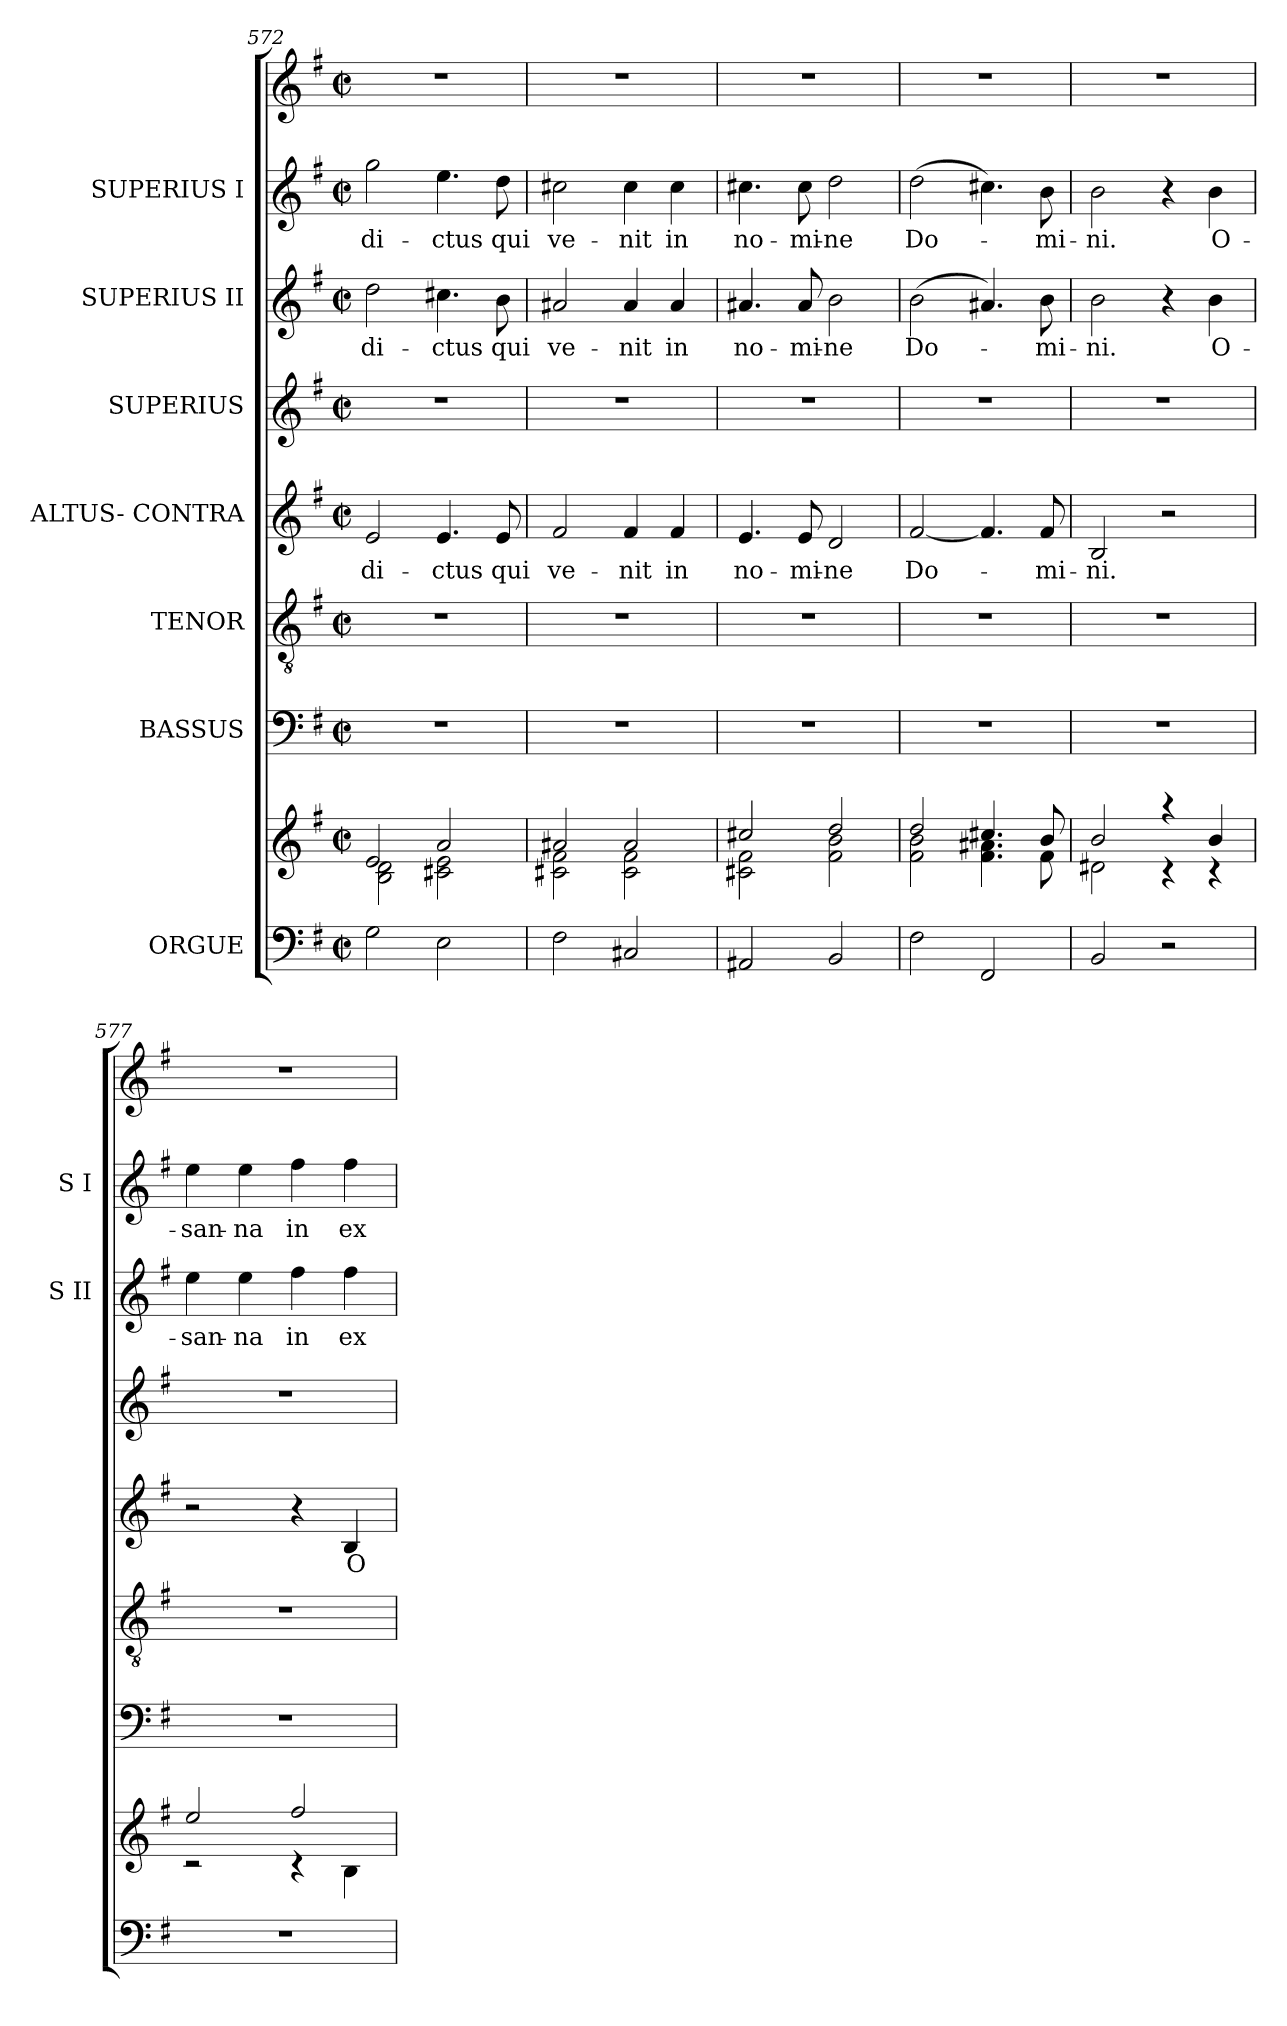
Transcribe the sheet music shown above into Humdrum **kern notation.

**kern	**kern	**kern	**kern	**kern	**text	**kern	**kern	**text	**kern	**text	**kern
*part8	*part8	*part7	*part6	*part5	*part5	*part4	*part3	*part3	*part2	*part2	*part1
*staff9	*staff8	*staff7	*staff6	*staff5	*staff5	*staff4	*staff3	*staff3	*staff2	*staff2	*staff1
*I"ORGUE	*	*I"BASSUS	*I"TENOR	*I"ALTUS- CONTRA	*	*I"SUPERIUS	*I"SUPERIUS II	*	*I"SUPERIUS I	*	*
*	*	*	*	*	*	*	*I'S II	*	*I'S I	*	*
*clefF4	*clefG2	*clefF4	*clefGv2	*clefG2	*	*clefG2	*clefG2	*	*clefG2	*	*clefG2
*k[f#]	*k[f#]	*k[f#]	*k[f#]	*k[f#]	*	*k[f#]	*k[f#]	*	*k[f#]	*	*k[f#]
*e:	*e:	*e:	*e:	*e:	*	*e:	*e:	*	*e:	*	*e:
*M2/2	*M2/2	*M2/2	*M2/2	*M2/2	*	*M2/2	*M2/2	*	*M2/2	*	*M2/2
*met(c|)	*met(c|)	*met(c|)	*met(c|)	*met(c|)	*	*met(c|)	*met(c|)	*	*met(c|)	*	*met(c|)
=572	=572	=572	=572	=572	=572	=572	=572	=572	=572	=572	=572
*	*^	*	*	*	*	*	*	*	*	*	*
!	!	!	!	!	!	!LO:LY:b	!	!	!LO:LY:b	!	!LO:LY:b	!
2G\	2e/	2B\ 2d\	1r	1r	2e/	-di-	1r	2dd\	-di-	2gg\	-di-	1r
!	!	!	!	!	!	!LO:LY:b	!	!	!LO:LY:b	!	!LO:LY:b	!
2E\	2a/	2c#X\ 2e\	.	.	4.e/	-ctus	.	4.cc#X\	-ctus	4.ee\	-ctus	.
!	!	!	!	!	!	!LO:LY:b	!	!	!LO:LY:b	!	!LO:LY:b	!
.	.	.	.	.	8e/	qui	.	8b\	qui	8dd\	qui	.
=573	=573	=573	=573	=573	=573	=573	=573	=573	=573	=573	=573	=573
!	!	!	!	!	!	!LO:LY:b	!	!	!LO:LY:b	!	!LO:LY:b	!
2F#\	2a#X/	2c#X\ 2f#\	1r	1r	2f#/	ve-	1r	2a#X/	ve-	2cc#X\	ve-	1r
!	!	!	!	!	!	!LO:LY:b	!	!	!LO:LY:b	!	!LO:LY:b	!
2C#X/	2a#/	2c#\ 2f#\	.	.	4f#/	-nit	.	4a#/	-nit	4cc#\	-nit	.
!	!	!	!	!	!	!LO:LY:b	!	!	!LO:LY:b	!	!LO:LY:b	!
.	.	.	.	.	4f#/	in	.	4a#/	in	4cc#\	in	.
=574	=574	=574	=574	=574	=574	=574	=574	=574	=574	=574	=574	=574
!	!	!	!	!	!	!LO:LY:b	!	!	!LO:LY:b	!	!LO:LY:b	!
2AA#X/	2cc#X/	2c#X\ 2f#\	1r	1r	4.e/	no-	1r	4.a#X/	no-	4.cc#X\	no-	1r
!	!	!	!	!	!	!LO:LY:b	!	!	!LO:LY:b	!	!LO:LY:b	!
.	.	.	.	.	8e/	-mi-	.	8a#/	-mi-	8cc#\	-mi-	.
!	!	!	!	!	!	!LO:LY:b	!	!	!LO:LY:b	!	!LO:LY:b	!
2BB/	2dd/	2f#\ 2b\	.	.	2d/	-ne	.	2b\	-ne	2dd\	-ne	.
=575	=575	=575	=575	=575	=575	=575	=575	=575	=575	=575	=575	=575
!	!	!	!	!	!	!LO:LY:b	!	!	!LO:LY:b	!	!LO:LY:b	!
2F#\	2dd/	2f#\ 2b\	1r	1r	[2f#/	Do-	1r	(>2b\	Do-	(>2dd\	Do-	1r
2FF#/	4.cc#X/	4.f#\ 4.a#X\	.	.	4.f#/]	.	.	4.a#X/)	.	4.cc#X\)	.	.
!	!	!	!	!	!	!LO:LY:b	!	!	!LO:LY:b	!	!LO:LY:b	!
.	8b/	8f#\	.	.	8f#/	-mi-	.	8b\	-mi-	8b\	-mi-	.
!!LO:LB:g=z
=576	=576	=576	=576	=576	=576	=576	=576	=576	=576	=576	=576	=576
!	!	!	!	!	!	!LO:LY:b	!	!	!LO:LY:b	!	!LO:LY:b	!
2BB/	2b/	2d#X\	1r	1r	2B/	-ni.	1r	2b\	-ni.	2b\	-ni.	1r
2r	4raa	4rc	.	.	2r	.	.	4r	.	4r	.	.
!	!	!	!	!	!	!	!	!	!LO:LY:b	!	!LO:LY:b	!
.	4b/	4rc	.	.	.	.	.	4b\	O-	4b\	O-	.
=577	=577	=577	=577	=577	=577	=577	=577	=577	=577	=577	=577	=577
!	!	!	!	!	!	!	!	!	!LO:LY:b	!	!LO:LY:b	!
1r	2ee/	2rc	1r	1r	2r	.	1r	4ee\	-san-	4ee\	-san-	1r
!	!	!	!	!	!	!	!	!	!LO:LY:b	!	!LO:LY:b	!
.	.	.	.	.	.	.	.	4ee\	-na	4ee\	-na	.
!	!	!	!	!	!	!	!	!	!LO:LY:b	!	!LO:LY:b	!
.	2ff#/	4rc	.	.	4r	.	.	4ff#\	in	4ff#\	in	.
!	!	!	!	!	!	!LO:LY:b	!	!	!LO:LY:b	!	!LO:LY:b	!
.	.	4B\	.	.	4B/	O-	.	4ff#\	ex-	4ff#\	ex-	.
*	*v	*v	*	*	*	*	*	*	*	*	*	*
=	=	=	=	=	=	=	=	=	=	=	=
*-	*-	*-	*-	*-	*-	*-	*-	*-	*-	*-	*-
